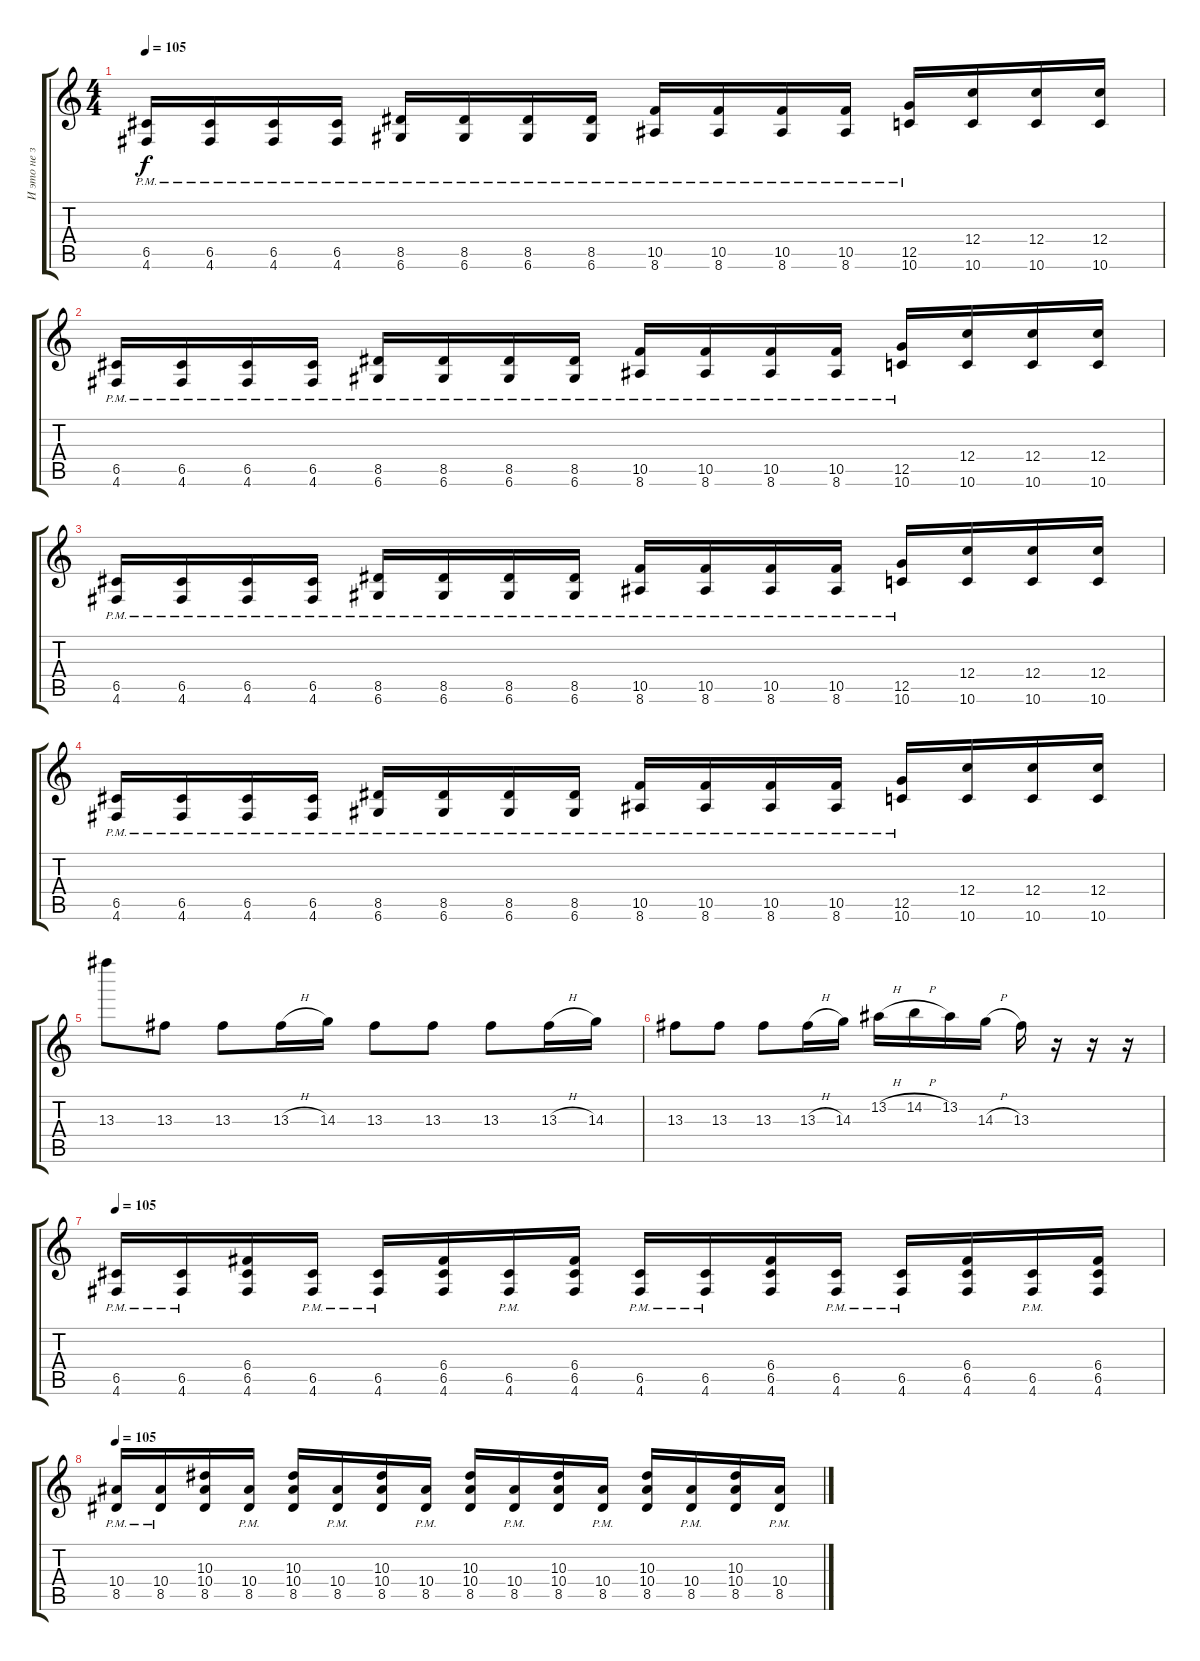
\track ("И это не знаю" "И это не з") {instrument distortionguitar}
\staff {score tabs}
\tuning (D4 A3 F3 C3 G2 D2) {hide}
\ts (4 4)
\tempo 105
\clef g2
\ks c
(6.5{pm} 4.6{pm}).16{dy f} (6.5{pm} 4.6{pm}).16 (6.5{pm} 4.6{pm}).16 (6.5{pm} 4.6{pm}).16 (8.5{pm} 6.6{pm}).16 (8.5{pm} 6.6{pm}).16 (8.5{pm} 6.6{pm}).16 (8.5{pm} 6.6{pm}).16 (10.5{pm} 8.6{pm}).16 (10.5{pm} 8.6{pm}).16 (10.5{pm} 8.6{pm}).16 (10.5{pm} 8.6{pm}).16 (12.5{pm} 10.6{pm}).16 (12.4 10.6).16 (12.4 10.6).16 (12.4 10.6).16 |
(6.5{pm} 4.6{pm}).16 (6.5{pm} 4.6{pm}).16 (6.5{pm} 4.6{pm}).16 (6.5{pm} 4.6{pm}).16 (8.5{pm} 6.6{pm}).16 (8.5{pm} 6.6{pm}).16 (8.5{pm} 6.6{pm}).16 (8.5{pm} 6.6{pm}).16 (10.5{pm} 8.6{pm}).16 (10.5{pm} 8.6{pm}).16 (10.5{pm} 8.6{pm}).16 (10.5{pm} 8.6{pm}).16 (12.5{pm} 10.6{pm}).16 (12.4 10.6).16 (12.4 10.6).16 (12.4 10.6).16 |
(6.5{pm} 4.6{pm}).16 (6.5{pm} 4.6{pm}).16 (6.5{pm} 4.6{pm}).16 (6.5{pm} 4.6{pm}).16 (8.5{pm} 6.6{pm}).16 (8.5{pm} 6.6{pm}).16 (8.5{pm} 6.6{pm}).16 (8.5{pm} 6.6{pm}).16 (10.5{pm} 8.6{pm}).16 (10.5{pm} 8.6{pm}).16 (10.5{pm} 8.6{pm}).16 (10.5{pm} 8.6{pm}).16 (12.5{pm} 10.6{pm}).16 (12.4 10.6).16 (12.4 10.6).16 (12.4 10.6).16 |
(6.5{pm} 4.6{pm}).16 (6.5{pm} 4.6{pm}).16 (6.5{pm} 4.6{pm}).16 (6.5{pm} 4.6{pm}).16 (8.5{pm} 6.6{pm}).16 (8.5{pm} 6.6{pm}).16 (8.5{pm} 6.6{pm}).16 (8.5{pm} 6.6{pm}).16 (10.5{pm} 8.6{pm}).16 (10.5{pm} 8.6{pm}).16 (10.5{pm} 8.6{pm}).16 (10.5{pm} 8.6{pm}).16 (12.5{pm} 10.6{pm}).16 (12.4 10.6).16 (12.4 10.6).16 (12.4 10.6).16 |
13.3.8{ot 15mb} 13.3.8 13.3.8 13.3{h}.16 14.3.16 13.3.8 13.3.8 13.3.8 13.3{h}.16 14.3.16 |
13.3.8 13.3.8 13.3.8 13.3{h}.16 14.3.16 13.2{h}.16 14.2{h}.16 13.2.16 14.3{h}.16 13.3.16 r.16 r.16 r.16 |
\tempo 105
(6.5{pm} 4.6{pm}).16 (6.5{pm} 4.6{pm}).16 (6.4 6.5 4.6).16 (6.5{pm} 4.6{pm}).16 (6.5{pm} 4.6{pm}).16 (6.4 6.5 4.6).16 (6.5{pm} 4.6{pm}).16 (6.4 6.5 4.6).16 (6.5{pm} 4.6{pm}).16 (6.5{pm} 4.6{pm}).16 (6.4 6.5 4.6).16 (6.5{pm} 4.6{pm}).16 (6.5{pm} 4.6{pm}).16 (6.4 6.5 4.6).16 (6.5{pm} 4.6{pm}).16 (6.4 6.5 4.6).16 |
\tempo 105
(10.4{pm} 8.5{pm}).16 (10.4{pm} 8.5{pm}).16 (10.3 10.4 8.5).16 (10.4{pm} 8.5{pm}).16 (10.3 10.4 8.5).16 (10.4{pm} 8.5{pm}).16 (10.3 10.4 8.5).16 (10.4{pm} 8.5{pm}).16 (10.3 10.4 8.5).16 (10.4{pm} 8.5{pm}).16 (10.3 10.4 8.5).16 (10.4{pm} 8.5{pm}).16 (10.3 10.4 8.5).16 (10.4{pm} 8.5{pm}).16 (10.3 10.4 8.5).16 (10.4{pm} 8.5{pm}).16
